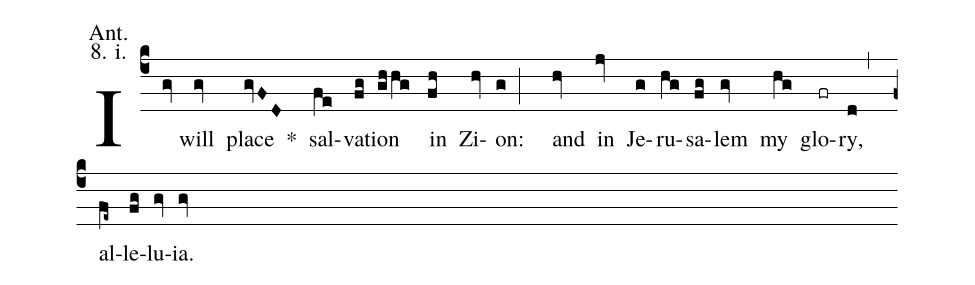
annotation: Ant.;
annotation: 8. i.;
%%
(c4) I(gv) will(gv) place(gvFD) <sp>*</sp>() sal(fe)va(fg)tion(ghhg) in(fh) Zi(hv)on:(g;) and(hv) in(jv) Je(g)ru(hg)sa(fg)lem(gv) my(hg) glo(fr)ry,(d,) al(fe~)le(fg)lu(gv)ia.(gv)
